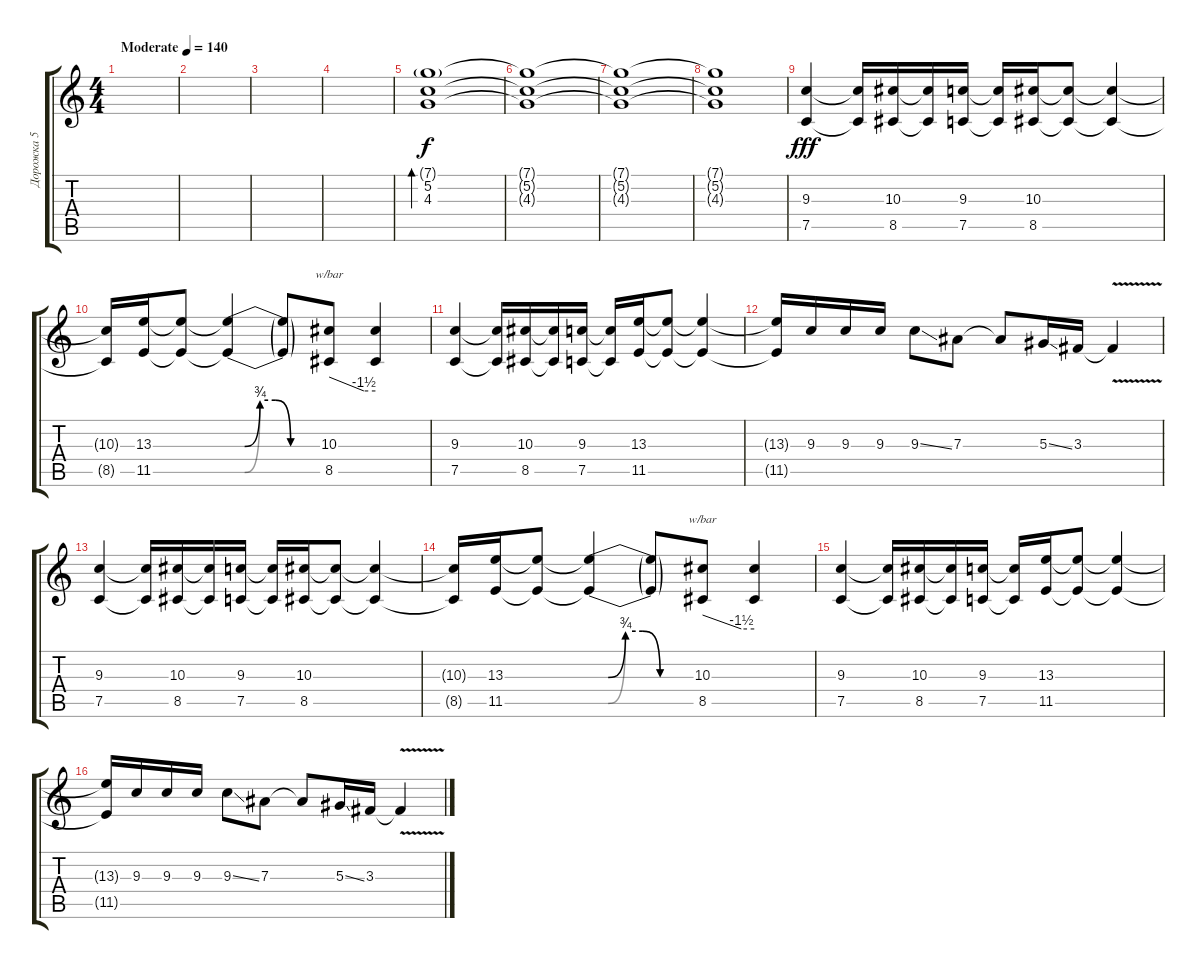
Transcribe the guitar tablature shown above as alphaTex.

\track ("Дорожка 5" "Дорожка 5") {instrument distortionguitar}
\staff {score tabs}
\tuning (C4 G3 Eb3 Bb2 F2 C2) {hide}
\ts (4 4)
\tempo (140 "Moderate")
\clef g2
\ks c
|
|
|
|
(7.1{g} 5.2 4.3).1{bd 240} |
(7.1{t} 5.2{t} 4.3{t}).1{dy f} |
(7.1{t} 5.2{t} 4.3{t}).1 |
(7.1{t} 5.2{t} 4.3{t}).1 |
(9.3 7.5).4{dy fff balance 16} (9.3{t} 7.5{t}).16 (10.3 8.5).16 (10.3{t} 8.5{t}).16 (9.3 7.5).16 (9.3{t} 7.5{t}).16 (10.3 8.5).16 (10.3{t} 8.5{t}).8 (10.3{t} 8.5{t}).4 |
(10.3{t} 8.5{t}).16 (13.3 11.5).16 (13.3{t} 11.5{t}).8 (13.3{be (custom 0 0 10 0 20 3 30 3 40 0 60 0) t} 11.5{be (custom 0 0 10 0 20 3 30 3 40 0 60 0) t}).4 (13.3{t} 11.5{t}).8 (10.3 8.5).8{tbe (custom default 0 0 45 -6 60 -6)} (10.3{t} 8.5{t}).4 |
(9.3 7.5).4 (9.3{t} 7.5{t}).16 (10.3 8.5).16 (10.3{t} 8.5{t}).16 (9.3 7.5).16 (9.3{t} 7.5{t}).16 (13.3 11.5).16 (13.3{t} 11.5{t}).8 (13.3{t} 11.5{t}).4 |
(13.3{t} 11.5{t}).16 9.3.16 9.3.16 9.3.16 9.3{ss}.8 7.3.8 7.3{t}.8 5.3{ss}.16 3.3.16 3.3{v t}.4 |
(9.3 7.5).4{balance 0} (9.3{t} 7.5{t}).16 (10.3 8.5).16 (10.3{t} 8.5{t}).16 (9.3 7.5).16 (9.3{t} 7.5{t}).16 (10.3 8.5).16 (10.3{t} 8.5{t}).8 (10.3{t} 8.5{t}).4 |
(10.3{t} 8.5{t}).16 (13.3 11.5).16 (13.3{t} 11.5{t}).8 (13.3{be (custom 0 0 10 0 20 3 30 3 40 0 60 0) t} 11.5{be (custom 0 0 10 0 20 3 30 3 40 0 60 0) t}).4 (13.3{t} 11.5{t}).8 (10.3 8.5).8{tbe (custom default 0 0 45 -6 60 -6)} (10.3{t} 8.5{t}).4 |
(9.3 7.5).4 (9.3{t} 7.5{t}).16 (10.3 8.5).16 (10.3{t} 8.5{t}).16 (9.3 7.5).16 (9.3{t} 7.5{t}).16 (13.3 11.5).16 (13.3{t} 11.5{t}).8 (13.3{t} 11.5{t}).4 |
(13.3{t} 11.5{t}).16 9.3.16 9.3.16 9.3.16 9.3{ss}.8 7.3.8 7.3{t}.8 5.3{ss}.16 3.3.16 3.3{v t}.4
